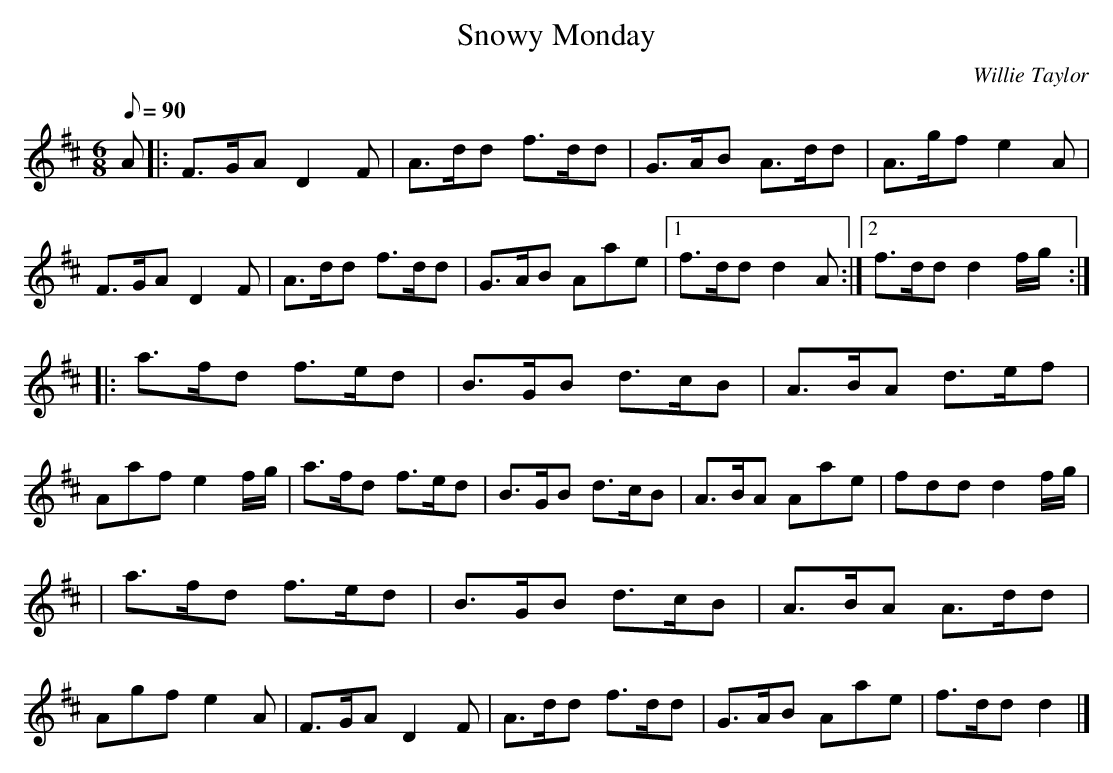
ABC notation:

X:1
T:Snowy Monday
M:6/8
L:1/8
Q:90
C:Willie Taylor
K:D
A \
|: F>GA D2F  | A>dd f>dd | G>AB A>dd |  A>gf e2A \
|  F>GA D2F  | A>dd f>dd | G>AB Aae  |1 f>dd d2A :|2 f>dd d2f/g/ :|
|: a>fd f>ed | B>GB d>cB | A>BA d>ef |  Aaf  e2f/g/ \
|  a>fd f>ed | B>GB d>cB | A>BA Aae  |  fdd  d2f/g/ |
|  a>fd f>ed | B>GB d>cB | A>BA A>dd |  Agf  e2A \
|  F>GA D2F  | A>dd f>dd | G>AB Aae  |  f>dd d2 |]
